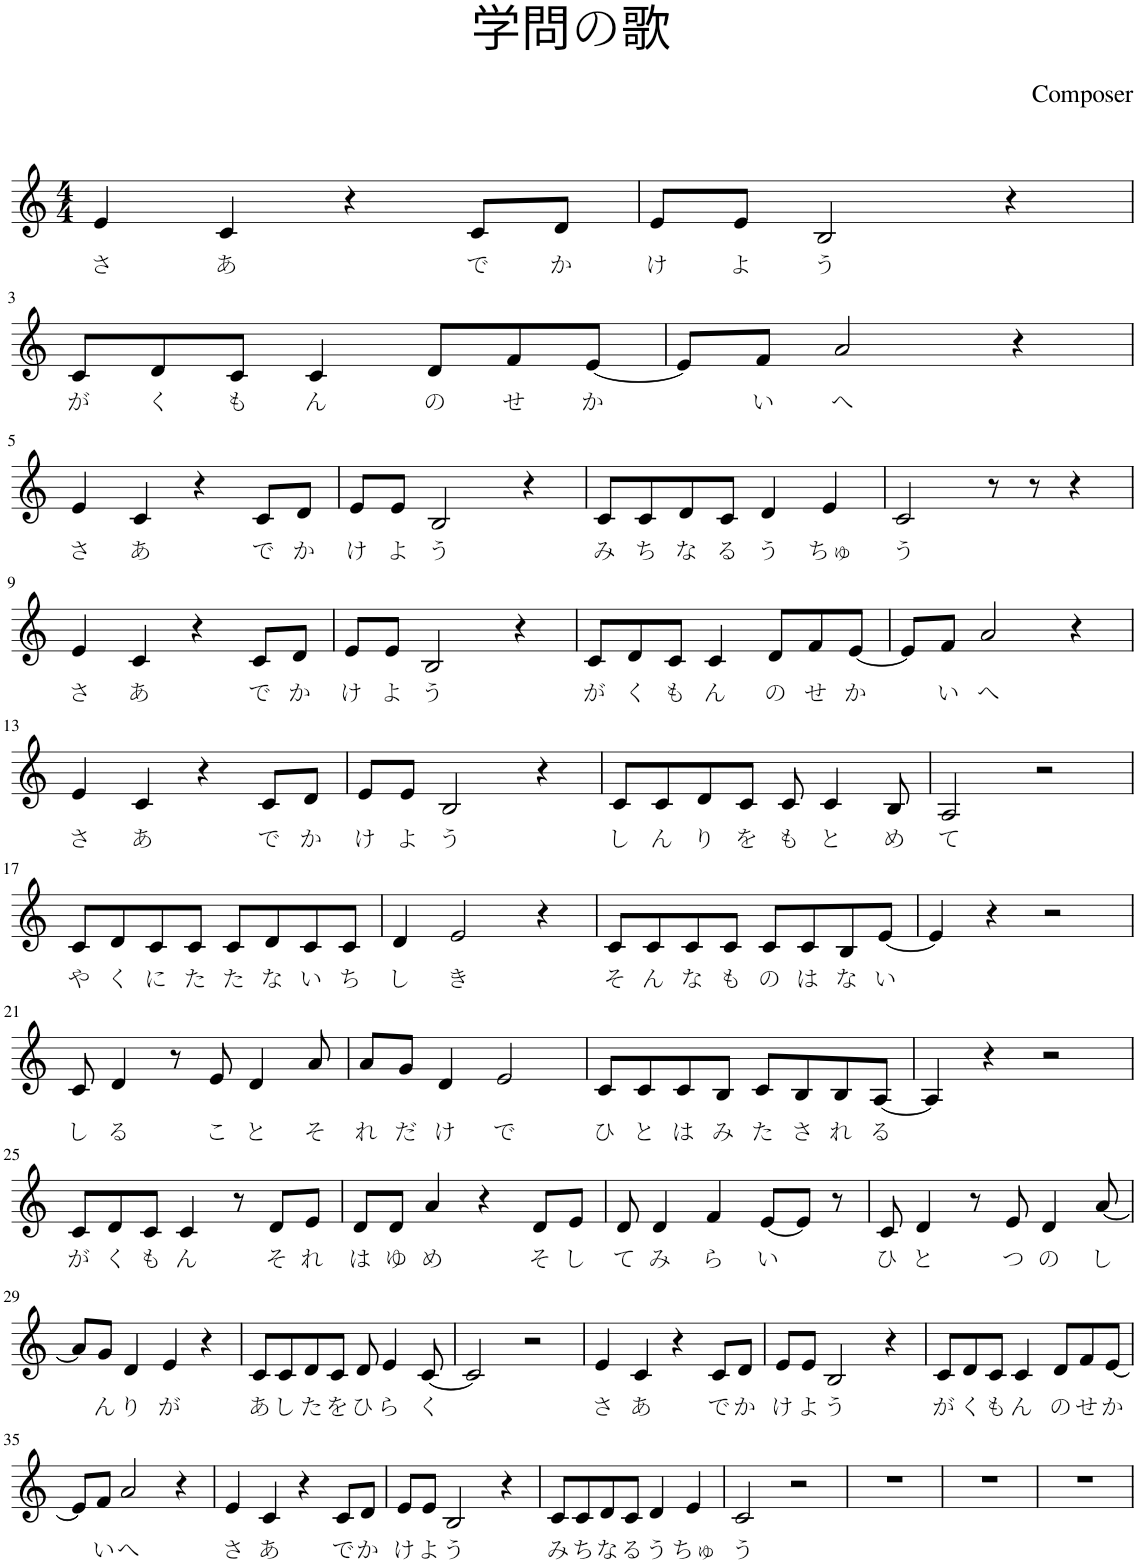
**kern	**text
*part1	*part1
*staff1	*staff1
*I"Piano	*
*I'Pno.	*
*clefG2	*
*k[]	*
*M4/4	*
=1	=1
!	!LO:LY:b
4e/	さ
!	!LO:LY:b
4c/	あ
4r	.
!	!LO:LY:b
8c/L	で
!	!LO:LY:b
8d/J	か
=2	=2
!	!LO:LY:b
8e/L	け
!	!LO:LY:b
8e/J	よ
!	!LO:LY:b
2B/	う
4r	.
!!LO:LB:g=z
=3	=3
!	!LO:LY:b
8c/L	が
!	!LO:LY:b
8d/	く
!	!LO:LY:b
8c/J	も
!	!LO:LY:b
4c/	ん
!	!LO:LY:b
8d/L	の
!	!LO:LY:b
8f/	せ
!	!LO:LY:b
[8e/J	か
=4	=4
8e/L]	.
!	!LO:LY:b
8f/J	い
!	!LO:LY:b
2a/	へ
4r	.
!!LO:LB:g=z
=5	=5
!	!LO:LY:b
4e/	さ
!	!LO:LY:b
4c/	あ
4r	.
!	!LO:LY:b
8c/L	で
!	!LO:LY:b
8d/J	か
=6	=6
!	!LO:LY:b
8e/L	け
!	!LO:LY:b
8e/J	よ
!	!LO:LY:b
2B/	う
4r	.
=7	=7
!	!LO:LY:b
8c/L	み
!	!LO:LY:b
8c/	ち
!	!LO:LY:b
8d/	な
!	!LO:LY:b
8c/J	る
!	!LO:LY:b
4d/	う
!	!LO:LY:b
4e/	ちゅ
=8	=8
!	!LO:LY:b
2c/	う
8r	.
8r	.
4r	.
!!LO:LB:g=z
=9	=9
!	!LO:LY:b
4e/	さ
!	!LO:LY:b
4c/	あ
4r	.
!	!LO:LY:b
8c/L	で
!	!LO:LY:b
8d/J	か
=10	=10
!	!LO:LY:b
8e/L	け
!	!LO:LY:b
8e/J	よ
!	!LO:LY:b
2B/	う
4r	.
=11	=11
!	!LO:LY:b
8c/L	が
!	!LO:LY:b
8d/	く
!	!LO:LY:b
8c/J	も
!	!LO:LY:b
4c/	ん
!	!LO:LY:b
8d/L	の
!	!LO:LY:b
8f/	せ
!	!LO:LY:b
[8e/J	か
=12	=12
8e/L]	.
!	!LO:LY:b
8f/J	い
!	!LO:LY:b
2a/	へ
4r	.
!!LO:LB:g=z
=13	=13
!	!LO:LY:b
4e/	さ
!	!LO:LY:b
4c/	あ
4r	.
!	!LO:LY:b
8c/L	で
!	!LO:LY:b
8d/J	か
=14	=14
!	!LO:LY:b
8e/L	け
!	!LO:LY:b
8e/J	よ
!	!LO:LY:b
2B/	う
4r	.
=15	=15
!	!LO:LY:b
8c/L	し
!	!LO:LY:b
8c/	ん
!	!LO:LY:b
8d/	り
!	!LO:LY:b
8c/J	を
!	!LO:LY:b
8c/	も
!	!LO:LY:b
4c/	と
!	!LO:LY:b
8B/	め
=16	=16
!	!LO:LY:b
2A/	て
2r	.
!!LO:LB:g=z
=17	=17
!	!LO:LY:b
8c/L	や
!	!LO:LY:b
8d/	く
!	!LO:LY:b
8c/	に
!	!LO:LY:b
8c/J	た
!	!LO:LY:b
8c/L	た
!	!LO:LY:b
8d/	な
!	!LO:LY:b
8c/	い
!	!LO:LY:b
8c/J	ち
=18	=18
!	!LO:LY:b
4d/	し
!	!LO:LY:b
2e/	き
4r	.
=19	=19
!	!LO:LY:b
8c/L	そ
!	!LO:LY:b
8c/	ん
!	!LO:LY:b
8c/	な
!	!LO:LY:b
8c/J	も
!	!LO:LY:b
8c/L	の
!	!LO:LY:b
8c/	は
!	!LO:LY:b
8B/	な
!	!LO:LY:b
[8e/J	い
=20	=20
4e/]	.
4r	.
2r	.
!!LO:LB:g=z
=21	=21
!	!LO:LY:b
8c/	し
!	!LO:LY:b
4d/	る
8r	.
!	!LO:LY:b
8e/	こ
!	!LO:LY:b
4d/	と
!	!LO:LY:b
8a/	そ
=22	=22
!	!LO:LY:b
8a/L	れ
!	!LO:LY:b
8g/J	だ
!	!LO:LY:b
4d/	け
!	!LO:LY:b
2e/	で
=23	=23
!	!LO:LY:b
8c/L	ひ
!	!LO:LY:b
8c/	と
!	!LO:LY:b
8c/	は
!	!LO:LY:b
8B/J	み
!	!LO:LY:b
8c/L	た
!	!LO:LY:b
8B/	さ
!	!LO:LY:b
8B/	れ
!	!LO:LY:b
[8A/J	る
=24	=24
4A/]	.
4r	.
2r	.
!!LO:LB:g=z
=25	=25
!	!LO:LY:b
8c/L	が
!	!LO:LY:b
8d/	く
!	!LO:LY:b
8c/J	も
!	!LO:LY:b
4c/	ん
8r	.
!	!LO:LY:b
8d/L	そ
!	!LO:LY:b
8e/J	れ
=26	=26
!	!LO:LY:b
8d/L	は
!	!LO:LY:b
8d/J	ゆ
!	!LO:LY:b
4a/	め
4r	.
!	!LO:LY:b
8d/L	そ
!	!LO:LY:b
8e/J	し
=27	=27
!	!LO:LY:b
8d/	て
!	!LO:LY:b
4d/	み
!	!LO:LY:b
4f/	ら
!	!LO:LY:b
[8e/L	い
8e/J]	.
8r	.
=28	=28
!	!LO:LY:b
8c/	ひ
!	!LO:LY:b
4d/	と
8r	.
!	!LO:LY:b
8e/	つ
!	!LO:LY:b
4d/	の
!	!LO:LY:b
[8a/	し
!!LO:LB:g=z
=29	=29
8a/L]	.
!	!LO:LY:b
8g/J	ん
!	!LO:LY:b
4d/	り
!	!LO:LY:b
4e/	が
4r	.
=30	=30
!	!LO:LY:b
8c/L	あ
!	!LO:LY:b
8c/	し
!	!LO:LY:b
8d/	た
!	!LO:LY:b
8c/J	を
!	!LO:LY:b
8d/	ひ
!	!LO:LY:b
4e/	ら
!	!LO:LY:b
[8c/	く
=31	=31
2c/]	.
2r	.
=32	=32
!	!LO:LY:b
4e/	さ
!	!LO:LY:b
4c/	あ
4r	.
!	!LO:LY:b
8c/L	で
!	!LO:LY:b
8d/J	か
=33	=33
!	!LO:LY:b
8e/L	け
!	!LO:LY:b
8e/J	よ
!	!LO:LY:b
2B/	う
4r	.
=34	=34
!	!LO:LY:b
8c/L	が
!	!LO:LY:b
8d/	く
!	!LO:LY:b
8c/J	も
!	!LO:LY:b
4c/	ん
!	!LO:LY:b
8d/L	の
!	!LO:LY:b
8f/	せ
!	!LO:LY:b
[8e/J	か
!!LO:LB:g=z
=35	=35
8e/L]	.
!	!LO:LY:b
8f/J	い
!	!LO:LY:b
2a/	へ
4r	.
=36	=36
!	!LO:LY:b
4e/	さ
!	!LO:LY:b
4c/	あ
4r	.
!	!LO:LY:b
8c/L	で
!	!LO:LY:b
8d/J	か
=37	=37
!	!LO:LY:b
8e/L	け
!	!LO:LY:b
8e/J	よ
!	!LO:LY:b
2B/	う
4r	.
=38	=38
!	!LO:LY:b
8c/L	み
!	!LO:LY:b
8c/	ち
!	!LO:LY:b
8d/	な
!	!LO:LY:b
8c/J	る
!	!LO:LY:b
4d/	う
!	!LO:LY:b
4e/	ちゅ
=39	=39
!	!LO:LY:b
2c/	う
2r	.
=40	=40
1r	.
=41	=41
1r	.
=42	=42
1r	.
=	=
*-	*-
